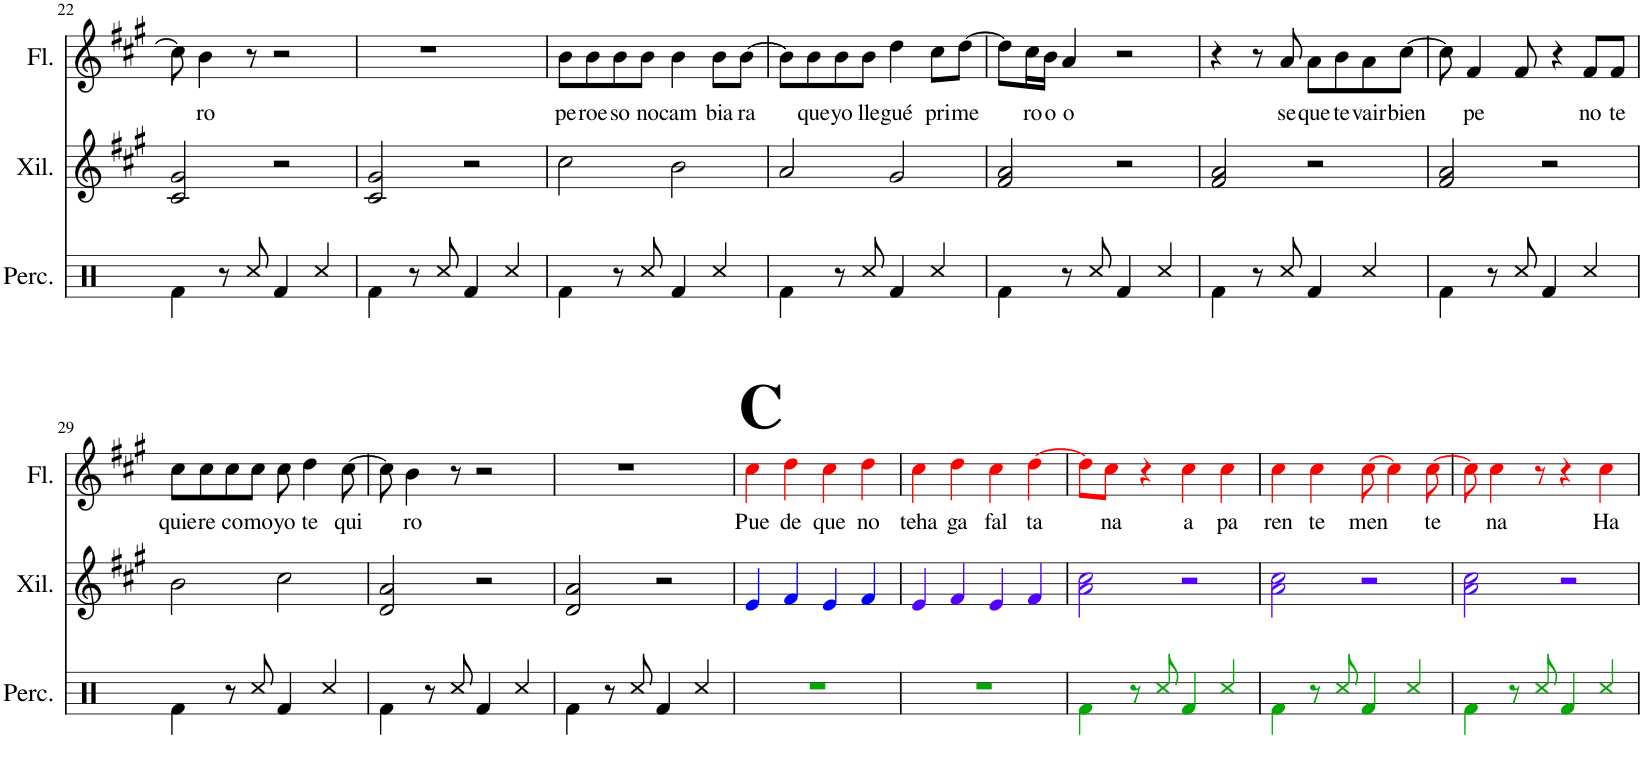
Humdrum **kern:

**kern	**kern	**kern	**text
*part3	*part2	*part1	*part1
*staff3	*staff2	*staff1	*staff1
*I"Percusión	*I"Xilófono	*I"Flauta	*
*I'Perc.	*I'Xil.	*I'Fl.	*
!!LO:PB:g=z
*clefX	*clefG2	*clefG2	*
*	*Trd-7c-12	*	*
*k[]	*k[f#c#g#]	*k[f#c#g#]	*
*M4/4	*M4/4	*M4/4	*
=22	=22	=22	=22
4Rf\	2c#/ 2g#/	8cc#\]	.
!	!	!	!LO:LY:b
.	.	4b\	ro
8r	.	.	.
8Rcc/	.	8r	.
4Rf/	2r	2r	.
4Rcc/	.	.	.
=23	=23	=23	=23
4Rf\	2c#/ 2g#/	1r	.
8r	.	.	.
8Rcc/	.	.	.
4Rf/	2r	.	.
4Rcc/	.	.	.
=24	=24	=24	=24
!	!	!	!LO:LY:b
4Rf\	2cc#\	8b\L	pe
!	!	!	!LO:LY:b
.	.	8b\	roe
!	!	!	!LO:LY:b
8r	.	8b\	so
!	!	!	!LO:LY:b
8Rcc/	.	8b\J	no
!	!	!	!LO:LY:b
4Rf/	2b\	4b\	cam
!	!	!	!LO:LY:b
4Rcc/	.	8b\L	bia
!	!	!	!LO:LY:b
.	.	[8b\J	ra
=25	=25	=25	=25
4Rf\	2a/	8b\L]	.
!	!	!	!LO:LY:b
.	.	8b\	que
!	!	!	!LO:LY:b
8r	.	8b\	yo
!	!	!	!LO:LY:b
8Rcc/	.	8b\J	lle
!	!	!	!LO:LY:b
4Rf/	2g#/	4dd\	gué
!	!	!	!LO:LY:b
4Rcc/	.	8cc#\L	pri
!	!	!	!LO:LY:b
.	.	[8dd\J	me
=26	=26	=26	=26
4Rf\	2f#/ 2a/	8dd\L]	.
!	!	!	!LO:LY:b
.	.	16cc#\L	ro
!	!	!	!LO:LY:b
.	.	16b\JJ	o
!	!	!	!LO:LY:b
8r	.	4a/	o
8Rcc/	.	.	.
4Rf/	2r	2r	.
4Rcc/	.	.	.
=27	=27	=27	=27
4Rf\	2f#/ 2a/	4r	.
8r	.	8r	.
!	!	!	!LO:LY:b
8Rcc/	.	8a/	se
!	!	!	!LO:LY:b
4Rf/	2r	8a\L	que
!	!	!	!LO:LY:b
.	.	8b\	te
!	!	!	!LO:LY:b
4Rcc/	.	8a\	vair
!	!	!	!LO:LY:b
.	.	[8cc#\J	bien
=28	=28	=28	=28
4Rf\	2f#/ 2a/	8cc#\]	.
!	!	!	!LO:LY:b
.	.	4f#/	pe
8r	.	.	.
8Rcc/	.	8f#/	.
4Rf/	2r	4r	.
!	!	!	!LO:LY:b
4Rcc/	.	8f#/L	no
!	!	!	!LO:LY:b
.	.	8f#/J	te
!!LO:LB:g=z
=29	=29	=29	=29
!	!	!	!LO:LY:b
4Rf\	2b\	8cc#\L	quie
!	!	!	!LO:LY:b
.	.	8cc#\	re
!	!	!	!LO:LY:b
8r	.	8cc#\	co
!	!	!	!LO:LY:b
8Rcc/	.	8cc#\J	mo
!	!	!	!LO:LY:b
4Rf/	2cc#\	8cc#\	yo
!	!	!	!LO:LY:b
.	.	4dd\	te
4Rcc/	.	.	.
!	!	!	!LO:LY:b
.	.	[8cc#\	qui
=30	=30	=30	=30
4Rf\	2d/ 2a/	8cc#\]	.
!	!	!	!LO:LY:b
.	.	4b\	ro
8r	.	.	.
8Rcc/	.	8r	.
4Rf/	2r	2r	.
4Rcc/	.	.	.
=31	=31	=31	=31
4Rf\	2d/ 2a/	1r	.
8r	.	.	.
8Rcc/	.	.	.
4Rf/	2r	.	.
4Rcc/	.	.	.
=32	=32	=32	=32
!	!	!LO:TX:a:B:t=C	!
!	!	!	!LO:LY:b
1r	4ei/	4cc#j\	Pue
!	!	!	!LO:LY:b
.	4f#i/	4ddj\	de
!	!	!	!LO:LY:b
.	4ei/	4cc#j\	que
!	!	!	!LO:LY:b
.	4f#i/	4ddj\	no
=33	=33	=33	=33
!	!	!	!LO:LY:b
1r	4eZ/	4cc#j\	teha
!	!	!	!LO:LY:b
.	4f#Z/	4ddj\	ga
!	!	!	!LO:LY:b
.	4eZ/	4cc#j\	fal
!	!	!	!LO:LY:b
.	4f#Z/	[4ddj\	ta
=34	=34	=34	=34
4RfV\	2aZ\ 2cc#Z\	8ddj\L]	.
!	!	!	!LO:LY:b
.	.	8cc#j\J	na
8r	.	4r	.
8RccV/	.	.	.
!	!	!	!LO:LY:b
4RfV/	2r	4cc#j\	a
!	!	!	!LO:LY:b
4RccV/	.	4cc#j\	pa
=35	=35	=35	=35
!	!	!	!LO:LY:b
4RfV\	2aZ\ 2cc#Z\	4cc#j\	ren
!	!	!	!LO:LY:b
8r	.	4cc#j\	te
8RccV/	.	.	.
!	!	!	!LO:LY:b
4RfV/	2r	[8cc#j\	men
.	.	4cc#j\]	.
4RccV/	.	.	.
!	!	!	!LO:LY:b
.	.	[8cc#j\	te
=36	=36	=36	=36
4RfV\	2aZ\ 2cc#Z\	8cc#j\]	.
!	!	!	!LO:LY:b
.	.	4cc#j\	na
8r	.	.	.
8RccV/	.	8r	.
4RfV/	2r	4r	.
!	!	!	!LO:LY:b
4RccV/	.	4cc#j\	Ha
=	=	=	=
*-	*-	*-	*-
